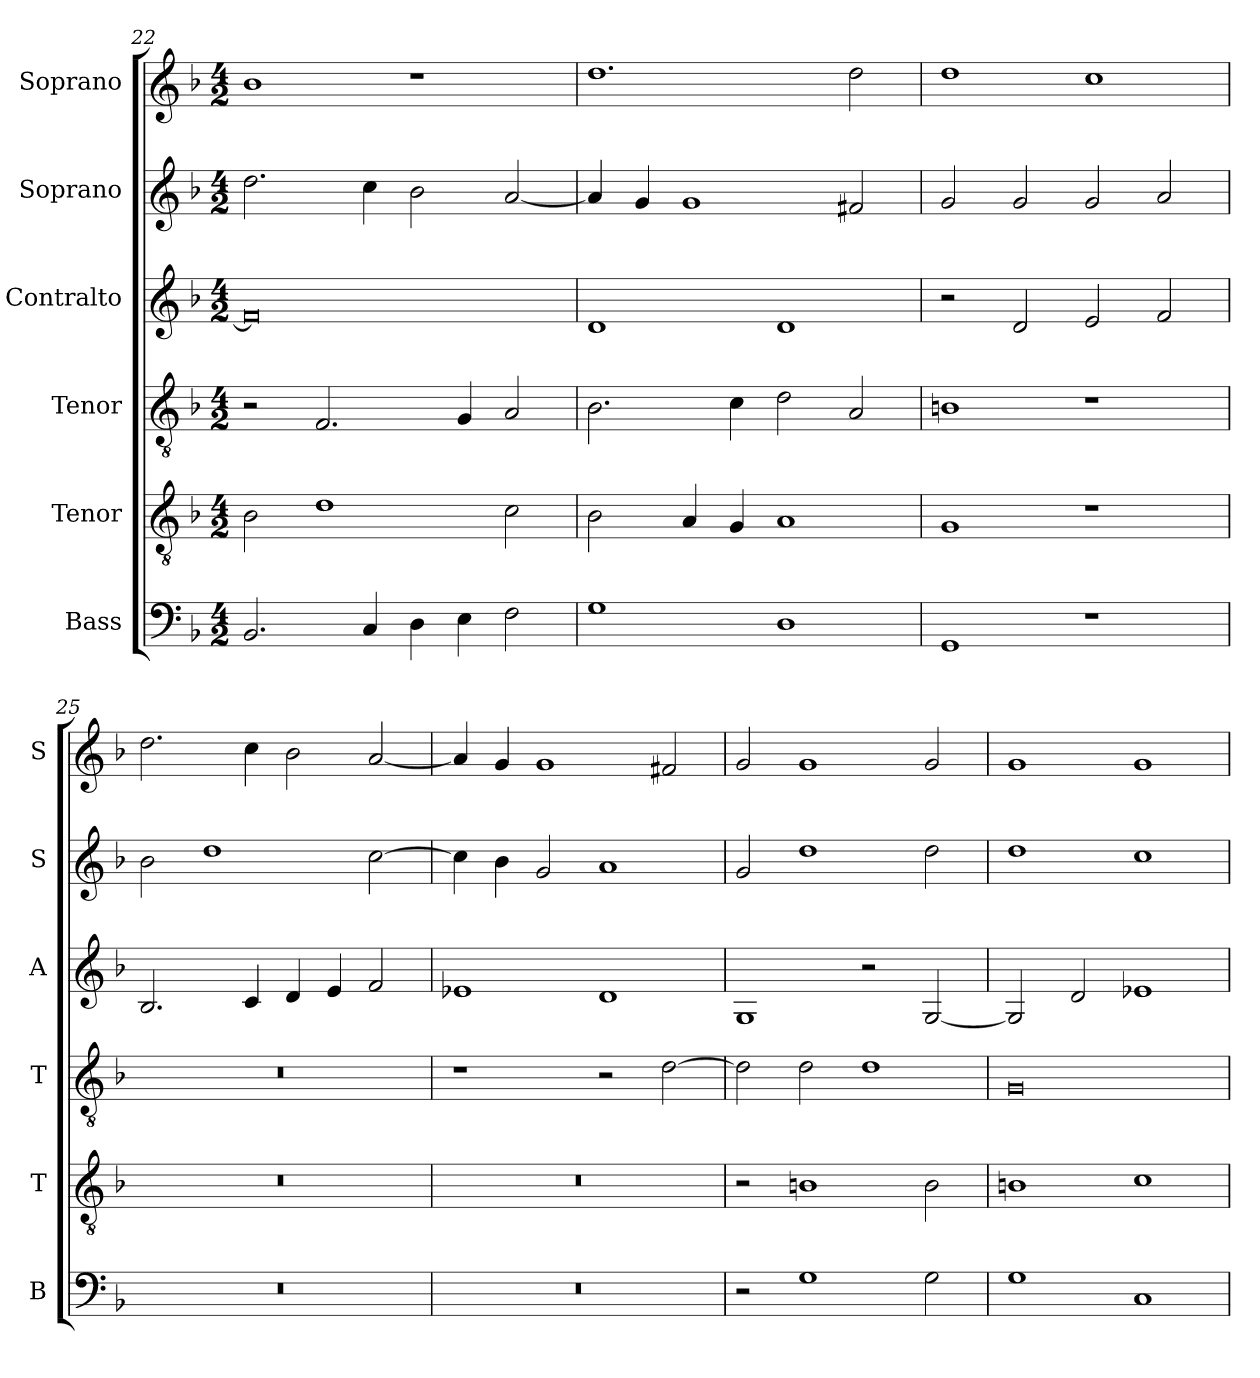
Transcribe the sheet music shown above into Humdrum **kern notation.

**kern	**kern	**kern	**kern	**kern	**kern
*part6	*part5	*part4	*part3	*part2	*part1
*staff6	*staff5	*staff4	*staff3	*staff2	*staff1
*I"Bass	*I"Tenor	*I"Tenor	*I"Contralto	*I"Soprano	*I"Soprano
*I'B	*I'T	*I'T	*I'A	*I'S	*I'S
*clefF4	*clefGv2	*clefGv2	*clefG2	*clefG2	*clefG2
*k[b-]	*k[b-]	*k[b-]	*k[b-]	*k[b-]	*k[b-]
*G:dor	*G:dor	*G:dor	*G:dor	*G:dor	*G:dor
*M4/2	*M4/2	*M4/2	*M4/2	*M4/2	*M4/2
=22	=22	=22	=22	=22	=22
2.BB-	2B-	2r	0f]	2.dd	1b-
.	1d	2.F	.	.	.
4C	.	.	.	4cc	.
4D	.	.	.	2b-	1r
4E	.	4G	.	.	.
2F	2c	2A	.	[2a	.
=23	=23	=23	=23	=23	=23
1G	2B-	2.B-	1d	4a]	1.dd
.	.	.	.	4g	.
.	4A	.	.	1g	.
.	4G	4c	.	.	.
1D	1A	2d	1d	.	.
.	.	2A	.	2f#X	2dd
=24	=24	=24	=24	=24	=24
1GG	1G	1Bn	2r	2g	1dd
.	.	.	2d	2g	.
1r	1r	1r	2e	2g	1cc
.	.	.	2f	2a	.
=25	=25	=25	=25	=25	=25
0r	0r	0r	2.B-	2b-	2.dd
.	.	.	.	1dd	.
.	.	.	4c	.	4cc
.	.	.	4d	.	2b-
.	.	.	4e	.	.
.	.	.	2f	[2cc	[2a
=26	=26	=26	=26	=26	=26
0r	0r	1r	1e-X	4cc]	4a]
.	.	.	.	4b-	4g
.	.	.	.	2g	1g
.	.	2r	1d	1a	.
.	.	[2d	.	.	2f#X
=27	=27	=27	=27	=27	=27
2r	2r	2d]	1G	2g	2g
1G	1Bn	2d	.	1dd	1g
.	.	1d	2r	.	.
2G	2B	.	[2G	2dd	2g
=28	=28	=28	=28	=28	=28
1G	1Bn	0G	2G]	1dd	1g
.	.	.	2d	.	.
1C	1c	.	1e-X	1cc	1g
=	=	=	=	=	=
*-	*-	*-	*-	*-	*-
